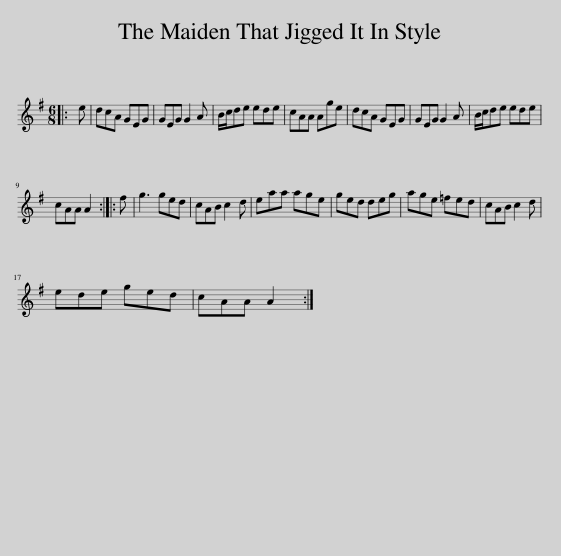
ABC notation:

X:1
L:1/8
M:6/8
I:linebreak $
K:G
V:1 treble
V:1
|: e | dcA GEG | GEG G2 A | B/c/de ede | cAA Age | %5
 dcA GEG | GEG G2 A | B/c/de ede |$ cAA A2 :: f | %10
 g3 ged | cAB c2 d | eaa age | ged deg | age =fed | %15
 cAB c2 d |$ ede ged | cAA A2 :| %18
